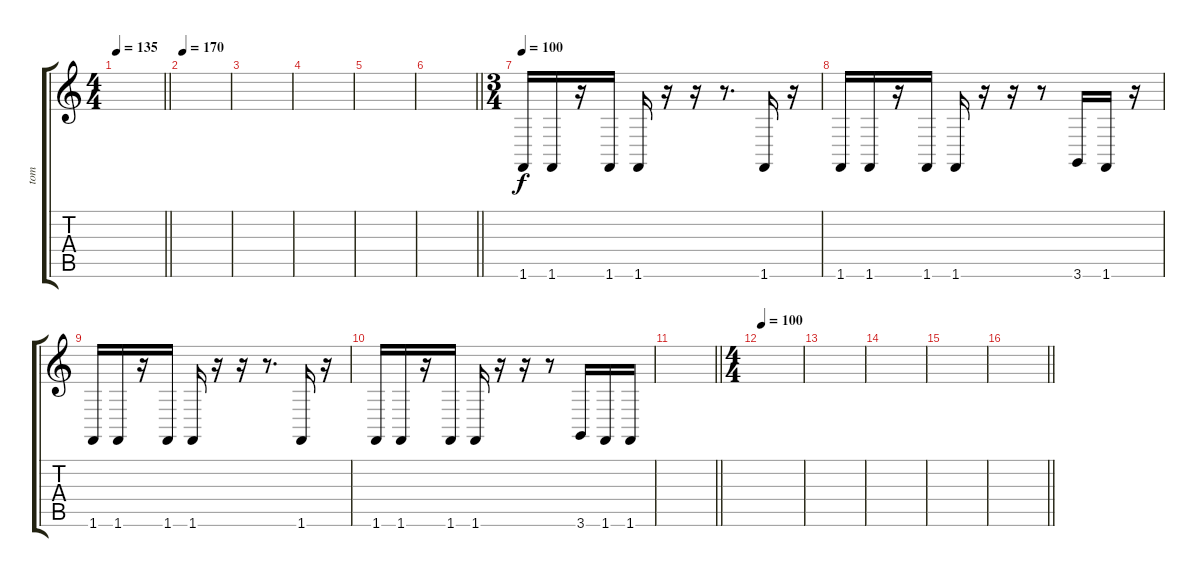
\track ("tom" "tom") {instrument melodictom}
\staff {score tabs}
\tuning (E4 B3 G3 D3 A2 E2) {hide}
\ts (4 4)
\tempo 135
\clef g2
\barLineRight lightlight
\ks c
|
\section ("" "")
\tempo 170
|
|
|
|
\barLineRight lightlight
|
\ts (3 4)
\section ("" "")
\tempo 100
1.6.16 1.6.16 r.16 1.6.16 1.6.16 r.16 r.16 r.8{d} 1.6.16 r.16 |
1.6.16 1.6.16 r.16 1.6.16 1.6.16 r.16 r.16 r.8 3.6.16 1.6.16 r.16 |
1.6.16 1.6.16 r.16 1.6.16 1.6.16 r.16 r.16 r.8{d} 1.6.16 r.16 |
1.6.16 1.6.16 r.16 1.6.16 1.6.16 r.16 r.16 r.8 3.6.16 1.6.16 1.6.16 |
\barLineRight lightlight
|
\ts (4 4)
\section ("" "")
\tempo 100
|
|
|
|
\barLineRight lightlight
